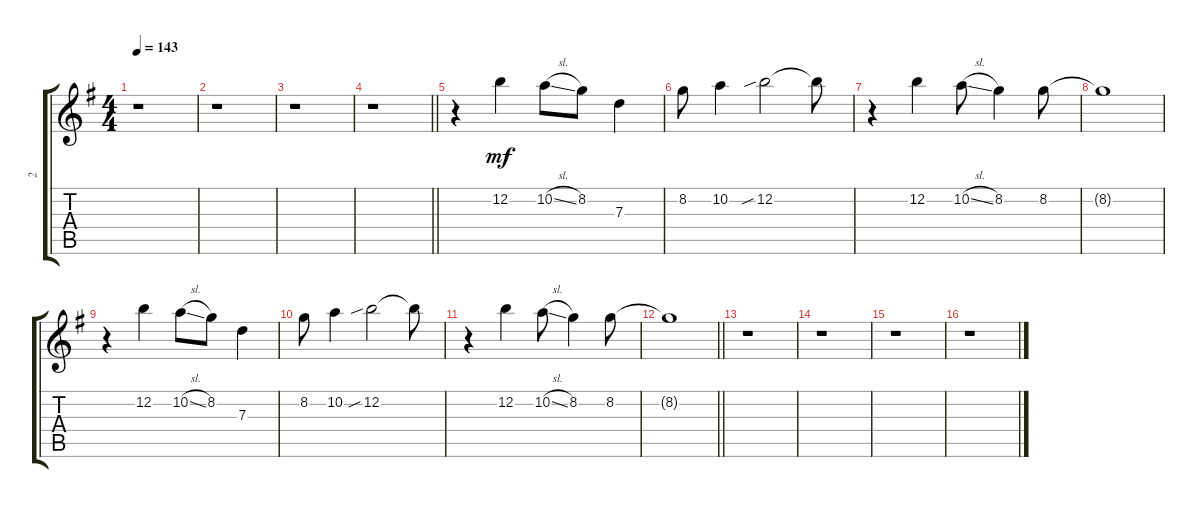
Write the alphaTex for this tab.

\track ("2" "2") {instrument acousticguitarsteel}
\staff {score tabs}
\tuning (E4 B3 G3 D3 A2 E2) {hide}
\ts (4 4)
\tempo 143
\clef g2
\ks g
r.1{dy mf} |
r.1 |
r.1 |
\barLineRight lightlight
r.1 |
r.4 12.2.4 10.2{sl}.8 8.2.8 7.3.4 |
8.2.8 10.2.4 12.2{sib}.2 12.2{t}.8 |
r.4 12.2.4 10.2{sl}.8 8.2.4 8.2.8 |
8.2{t}.1 |
r.4 12.2.4 10.2{sl}.8 8.2.8 7.3.4 |
8.2.8 10.2.4 12.2{sib}.2 12.2{t}.8 |
r.4 12.2.4 10.2{sl}.8 8.2.4 8.2.8 |
\barLineRight lightlight
8.2{t}.1 |
r.1 |
r.1 |
r.1 |
r.1
